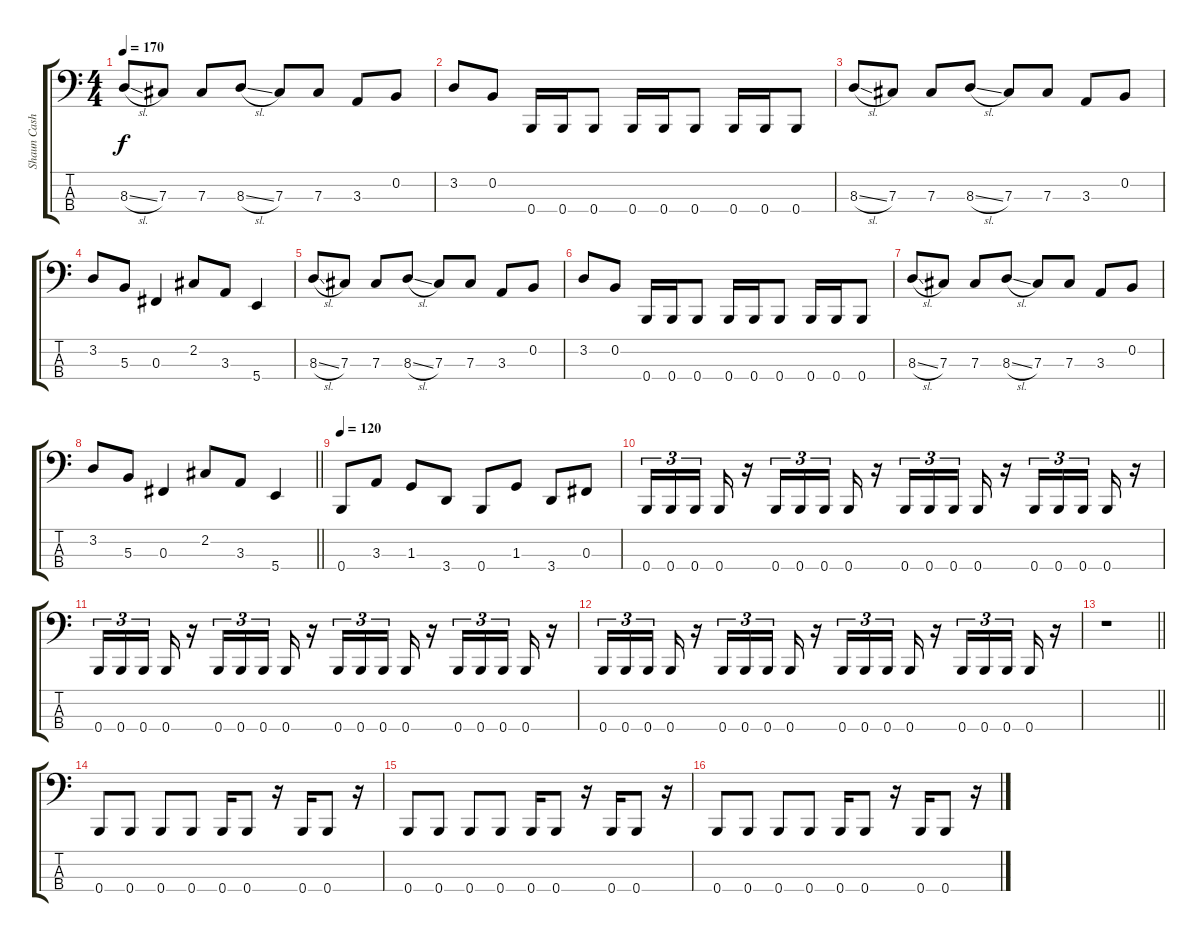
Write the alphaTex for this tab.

\track ("Shaun Cash" "Shaun Cash") {instrument electricbasspick}
\staff {score tabs}
\tuning (E2 B1 Gb1 B0) {hide}
\ts (4 4)
\tempo 170
\clef f4
\ks c
8.3{sl}.8{dy f} 7.3.8 7.3.8 8.3{sl}.8 7.3.8 7.3.8 3.3.8 0.2.8 |
3.2.8 0.2.8 0.4.16 0.4.16 0.4.8 0.4.16 0.4.16 0.4.8 0.4.16 0.4.16 0.4.8 |
8.3{sl}.8 7.3.8 7.3.8 8.3{sl}.8 7.3.8 7.3.8 3.3.8 0.2.8 |
3.2.8 5.3.8 0.3.4 2.2.8 3.3.8 5.4.4 |
8.3{sl}.8 7.3.8 7.3.8 8.3{sl}.8 7.3.8 7.3.8 3.3.8 0.2.8 |
3.2.8 0.2.8 0.4.16 0.4.16 0.4.8 0.4.16 0.4.16 0.4.8 0.4.16 0.4.16 0.4.8 |
8.3{sl}.8 7.3.8 7.3.8 8.3{sl}.8 7.3.8 7.3.8 3.3.8 0.2.8 |
\barLineRight lightlight
3.2.8 5.3.8 0.3.4 2.2.8 3.3.8 5.4.4 |
\tempo 120
0.4.8 3.3.8 1.3.8 3.4.8 0.4.8 1.3.8 3.4.8 0.3.8 |
0.4.16{tu (3 2)} 0.4.16{tu (3 2)} 0.4.16{tu (3 2)} 0.4.16 r.16 0.4.16{tu (3 2)} 0.4.16{tu (3 2)} 0.4.16{tu (3 2)} 0.4.16 r.16 0.4.16{tu (3 2)} 0.4.16{tu (3 2)} 0.4.16{tu (3 2)} 0.4.16 r.16 0.4.16{tu (3 2)} 0.4.16{tu (3 2)} 0.4.16{tu (3 2)} 0.4.16 r.16 |
0.4.16{tu (3 2)} 0.4.16{tu (3 2)} 0.4.16{tu (3 2)} 0.4.16 r.16 0.4.16{tu (3 2)} 0.4.16{tu (3 2)} 0.4.16{tu (3 2)} 0.4.16 r.16 0.4.16{tu (3 2)} 0.4.16{tu (3 2)} 0.4.16{tu (3 2)} 0.4.16 r.16 0.4.16{tu (3 2)} 0.4.16{tu (3 2)} 0.4.16{tu (3 2)} 0.4.16 r.16 |
0.4.16{tu (3 2)} 0.4.16{tu (3 2)} 0.4.16{tu (3 2)} 0.4.16 r.16 0.4.16{tu (3 2)} 0.4.16{tu (3 2)} 0.4.16{tu (3 2)} 0.4.16 r.16 0.4.16{tu (3 2)} 0.4.16{tu (3 2)} 0.4.16{tu (3 2)} 0.4.16 r.16 0.4.16{tu (3 2)} 0.4.16{tu (3 2)} 0.4.16{tu (3 2)} 0.4.16 r.16 |
\barLineRight lightlight
r.1 |
0.4.8 0.4.8 0.4.8 0.4.8 0.4.16 0.4.8 r.16 0.4.16 0.4.8 r.16 |
0.4.8 0.4.8 0.4.8 0.4.8 0.4.16 0.4.8 r.16 0.4.16 0.4.8 r.16 |
0.4.8 0.4.8 0.4.8 0.4.8 0.4.16 0.4.8 r.16 0.4.16 0.4.8 r.16
